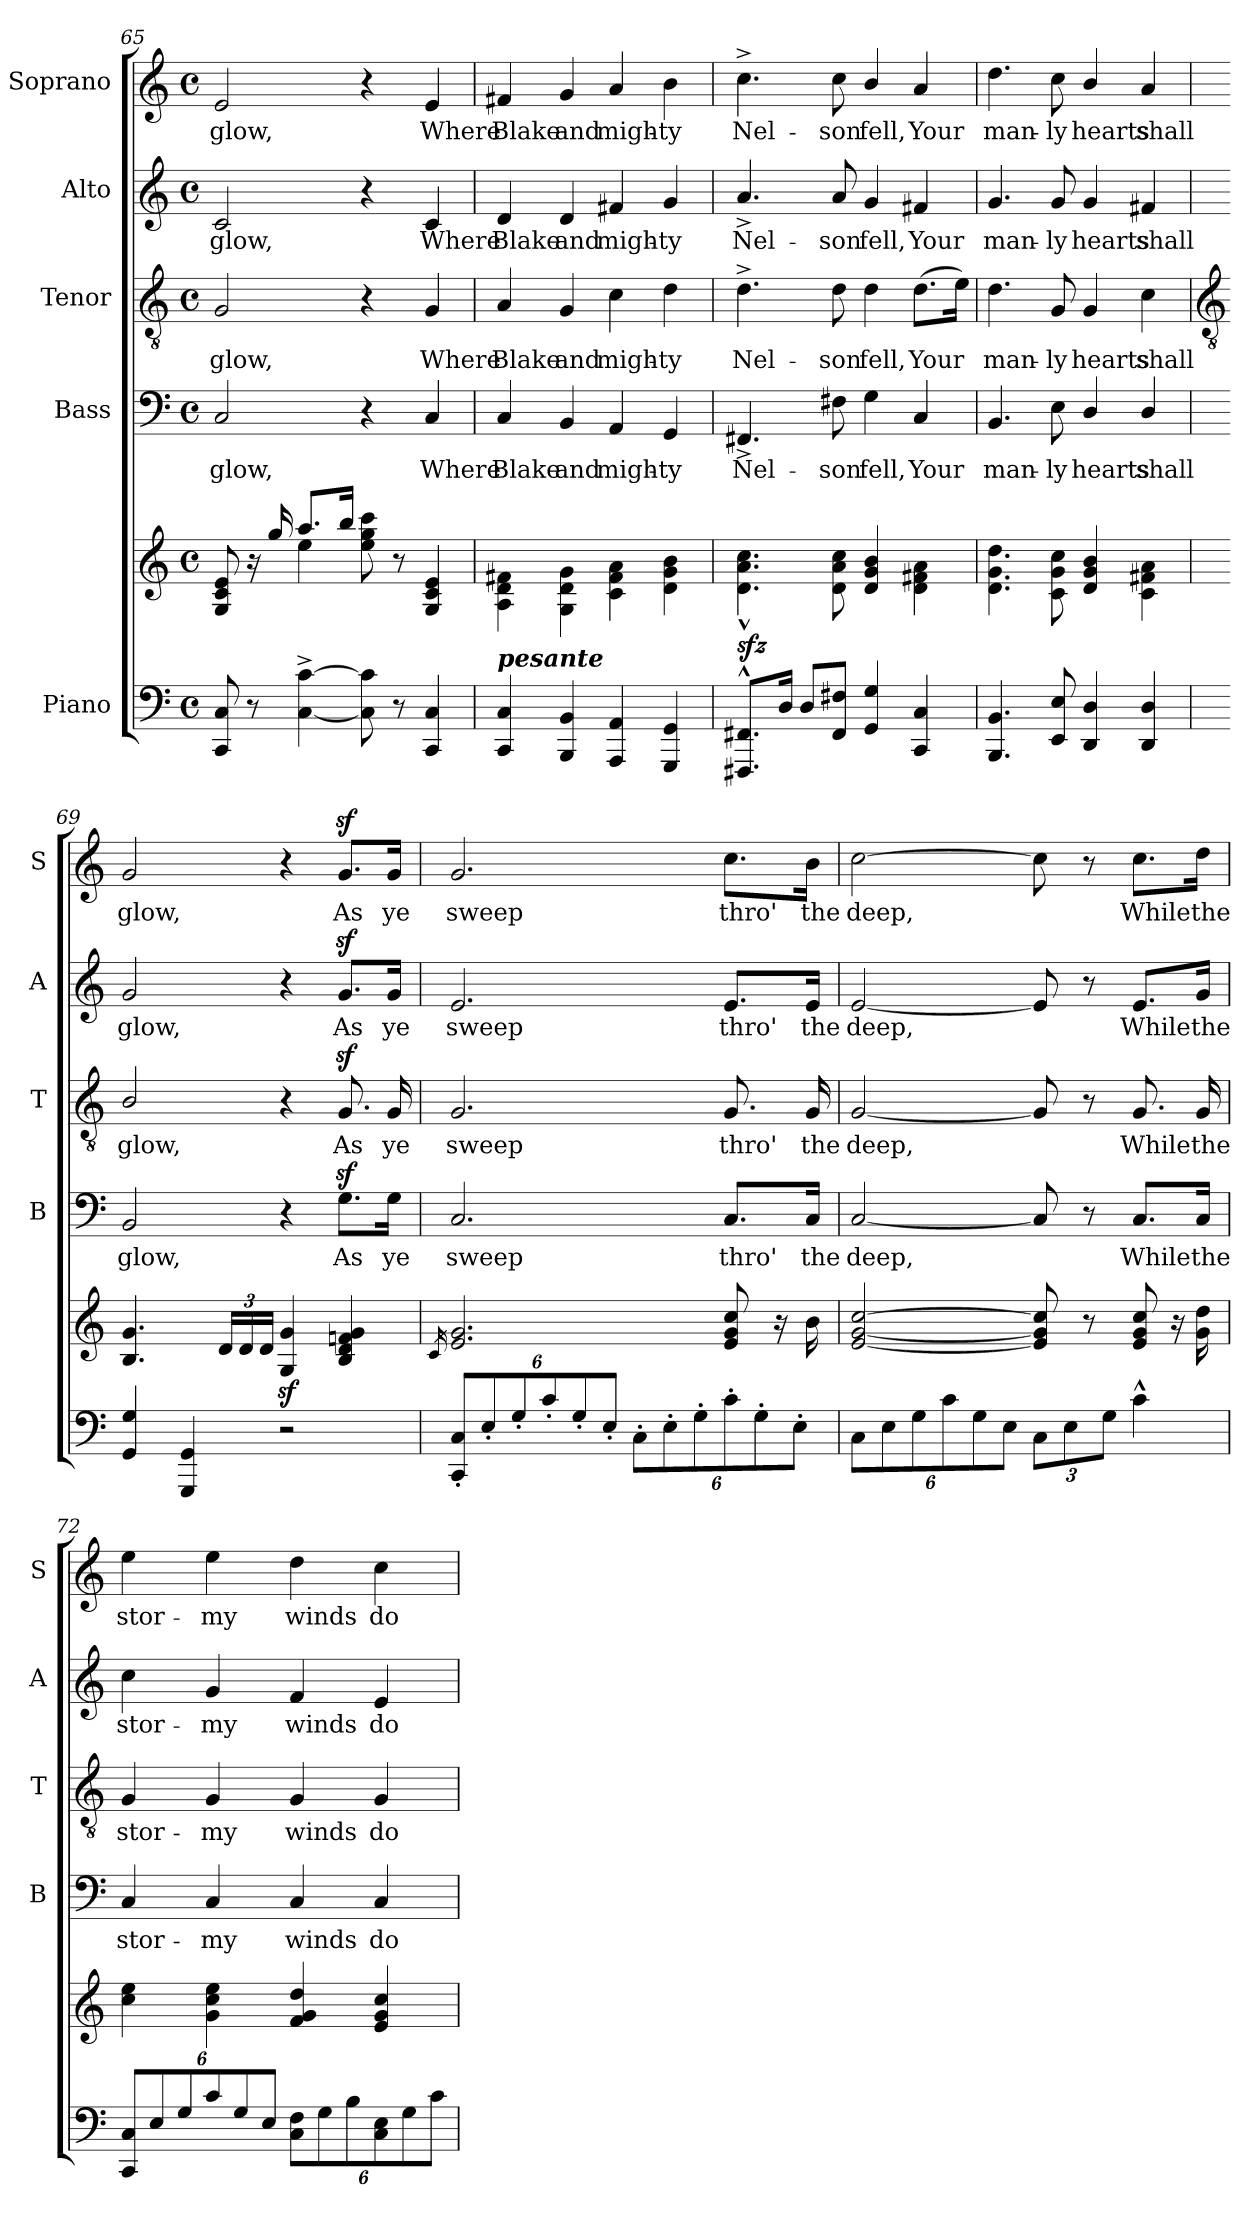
**kern	**kern	**dynam	**kern	**text	**kern	**text	**kern	**text	**kern	**text
*part5	*part5	*part5	*part4	*part4	*part3	*part3	*part2	*part2	*part1	*part1
*staff6	*staff5	*staff5/6	*staff4	*staff4	*staff3	*staff3	*staff2	*staff2	*staff1	*staff1
*I"Piano	*	*	*I"Bass	*	*I"Tenor	*	*I"Alto	*	*I"Soprano	*
*	*	*	*I'B	*	*I'T	*	*I'A	*	*I'S	*
*clefF4	*clefG2	*	*clefF4	*	*clefGv2	*	*clefG2	*	*clefG2	*
*k[]	*k[]	*	*k[]	*	*k[]	*	*k[]	*	*k[]	*
*C:	*C:	*	*C:	*	*C:	*	*C:	*	*C:	*
*M4/4	*M4/4	*	*M4/4	*	*M4/4	*	*M4/4	*	*M4/4	*
*met(c)	*met(c)	*	*met(c)	*	*met(c)	*	*met(c)	*	*met(c)	*
=65	=65	=65	=65	=65	=65	=65	=65	=65	=65	=65
*	*^	*	*	*	*	*	*	*	*	*
!	!	!	!	!	!LO:LY:b	!	!LO:LY:b	!	!LO:LY:b	!	!LO:LY:b
8CC 8C	8ryy	8G 8c 8e	.	2C	glow,	2G	glow,	2c	glow,	2e	glow,
8r	16r	8ryy	.	.	.	.	.	.	.	.	.
.	16gg/	.	.	.	.	.	.	.	.	.	.
[4C^ [4c^	8.aa/L	4ee	.	.	.	.	.	.	.	.	.
.	16bb/J	.	.	.	.	.	.	.	.	.	.
8C] 8c]	2ryy	8ee 8gg 8ccc	.	4r	.	4r	.	4r	.	4r	.
8r	.	8r	.	.	.	.	.	.	.	.	.
!	!	!	!	!	!LO:LY:b	!	!LO:LY:b	!	!LO:LY:b	!	!LO:LY:b
4CC 4C	.	4G 4c 4e	.	4C	Where	4G	Where	4c	Where	4e	Where
=66	=66	=66	=66	=66	=66	=66	=66	=66	=66	=66	=66
!LO:TX:a:Bi:t=pesante	!	!	!	!	!	!	!	!	!	!	!
!	!	!	!	!	!LO:LY:b	!	!LO:LY:b	!	!LO:LY:b	!	!LO:LY:b
4CC 4C	1ryy	4A 4d 4f#X	.	4C	Blake	4A	Blake	4d	Blake	4f#X	Blake
!	!	!	!	!	!LO:LY:b	!	!LO:LY:b	!	!LO:LY:b	!	!LO:LY:b
4BBB 4BB	.	4G 4d 4g	.	4BB	and	4G	and	4d	and	4g	and
!	!	!	!	!	!LO:LY:b	!	!LO:LY:b	!	!LO:LY:b	!	!LO:LY:b
4AAA 4AA	.	4c 4f# 4a	.	4AA	migh-	4c	migh-	4f#X	migh-	4a	migh-
!	!	!	!	!	!LO:LY:b	!	!LO:LY:b	!	!LO:LY:b	!	!LO:LY:b
4GGG 4GG	.	4d 4g 4b	.	4GG	-ty	4d	-ty	4g	-ty	4b	-ty
=67	=67	=67	=67	=67	=67	=67	=67	=67	=67	=67	=67
!	!	!	!LO:DY:b	!	!LO:LY:b	!	!LO:LY:b	!	!LO:LY:b	!	!LO:LY:b
8.FFF#X^^ 8.FF#X^^L	1ryy	4.d^^ 4.a^^ 4.cc^^	sfz	4.FF#X^	Nel-	4.d^	Nel-	4.a^	Nel-	4.cc^	Nel-
16DJ	.	.	.	.	.	.	.	.	.	.	.
8DL	.	.	.	.	.	.	.	.	.	.	.
!	!	!	!	!	!LO:LY:b	!	!LO:LY:b	!	!LO:LY:b	!	!LO:LY:b
8FF# 8F#XJ	.	8d 8a 8cc	.	8F#X	-son	8d	-son	8a	-son	8cc	-son
!	!	!	!	!	!LO:LY:b	!	!LO:LY:b	!	!LO:LY:b	!	!LO:LY:b
4GG 4G	.	4d/ 4g/ 4b/	.	4G	fell,	4d\	fell,	4g/	fell,	4b/	fell,
!	!	!	!	!	!LO:LY:b	!	!LO:LY:b	!	!LO:LY:b	!	!LO:LY:b
4CC 4C	.	4d 4f#X 4a	.	4C	Your	(>8.dL	Your	4f#X	Your	4a	Your
.	.	.	.	.	.	16eJ)	.	.	.	.	.
=68	=68	=68	=68	=68	=68	=68	=68	=68	=68	=68	=68
!	!	!	!	!	!LO:LY:b	!	!LO:LY:b	!	!LO:LY:b	!	!LO:LY:b
4.BBB 4.BB	1ryy	4.d 4.g 4.dd	.	4.BB	man-	4.d	man-	4.g	man-	4.dd	man-
!	!	!	!	!	!LO:LY:b	!	!LO:LY:b	!	!LO:LY:b	!	!LO:LY:b
8EE 8E	.	8c 8g 8cc	.	8E	-ly	8G	-ly	8g	-ly	8cc	-ly
!	!	!	!	!	!LO:LY:b	!	!LO:LY:b	!	!LO:LY:b	!	!LO:LY:b
4DD/ 4D/	.	4d/ 4g/ 4b/	.	4D/	hearts	4G/	hearts	4g/	hearts	4b/	hearts
!	!	!	!	!	!LO:LY:b	!	!LO:LY:b	!	!LO:LY:b	!	!LO:LY:b
4DD/ 4D/	.	4c 4f#X 4a	.	4D/	shall	4c\	shall	4f#X	shall	4a	shall
*	*v	*v	*	*	*	*	*	*	*	*	*
!!LO:LB:g=z
=69	=69	=69	=69	=69	=69	=69	=69	=69	=69	=69
*	*	*	*	*	*clefGv2	*	*	*	*	*
*	*^	*	*	*	*	*	*	*	*	*
!	!	!	!	!	!LO:LY:b	!	!LO:LY:b	!	!LO:LY:b	!	!LO:LY:b
*	*v	*v	*	*	*	*	*	*	*	*	*
4GG 4G	4.B 4.g	.	2BB/	glow,	2B/	glow,	2g	glow,	2g	glow,
4GGG 4GG	.	.	.	.	.	.	.	.	.	.
.	24dLL	.	.	.	.	.	.	.	.	.
.	24d	.	.	.	.	.	.	.	.	.
.	24dJJ	.	.	.	.	.	.	.	.	.
2r	4Gz< 4gz<	.	4r	.	4r	.	4r	.	4r	.
!	!	!	!	!LO:LY:b	!	!LO:LY:b	!	!LO:LY:b	!	!LO:LY:b
.	4B 4d 4fn 4g	.	8.Gz<\L	As	8.Gz<	As	8.gz</L	As	8.gz</L	As
!	!	!	!	!LO:LY:b	!	!LO:LY:b	!	!LO:LY:b	!	!LO:LY:b
.	.	.	16G\Jk	ye	16G	ye	16g/Jk	ye	16g/Jk	ye
=70	=70	=70	=70	=70	=70	=70	=70	=70	=70	=70
.	16qc	.	.	.	.	.	.	.	.	.
!	!	!	!	!LO:LY:b	!	!LO:LY:b	!	!LO:LY:b	!	!LO:LY:b
12CC' 12C'L	2.e 2.g	.	2.C	sweep	2.G	sweep	2.e	sweep	2.g	sweep
12E'	.	.	.	.	.	.	.	.	.	.
12G'	.	.	.	.	.	.	.	.	.	.
12c'	.	.	.	.	.	.	.	.	.	.
12G'	.	.	.	.	.	.	.	.	.	.
12E'J	.	.	.	.	.	.	.	.	.	.
12C'L	.	.	.	.	.	.	.	.	.	.
12E'	.	.	.	.	.	.	.	.	.	.
12G'	.	.	.	.	.	.	.	.	.	.
!	!	!	!	!LO:LY:b	!	!LO:LY:b	!	!LO:LY:b	!	!LO:LY:b
12c'	8e 8g 8cc	.	8.C/L	thro'	8.G	thro'	8.e/L	thro'	8.cc\L	thro'
12G'	.	.	.	.	.	.	.	.	.	.
.	16r	.	.	.	.	.	.	.	.	.
12E'J	.	.	.	.	.	.	.	.	.	.
!	!	!	!	!LO:LY:b	!	!LO:LY:b	!	!LO:LY:b	!	!LO:LY:b
.	16b	.	16C/Jk	the	16G	the	16e/Jk	the	16b\Jk	the
=71	=71	=71	=71	=71	=71	=71	=71	=71	=71	=71
!	!	!	!	!LO:LY:b	!	!LO:LY:b	!	!LO:LY:b	!	!LO:LY:b
12CL	[2e [2g [2cc	.	[2C	deep,	[2G	deep,	[2e	deep,	[2cc	deep,
12E	.	.	.	.	.	.	.	.	.	.
12G	.	.	.	.	.	.	.	.	.	.
12c	.	.	.	.	.	.	.	.	.	.
12G	.	.	.	.	.	.	.	.	.	.
12EJ	.	.	.	.	.	.	.	.	.	.
12CL	8e] 8g] 8cc]	.	8C]	.	8G]	.	8e]	.	8cc]	.
12E	.	.	.	.	.	.	.	.	.	.
.	8r	.	8r	.	8r	.	8r	.	8r	.
12GJ	.	.	.	.	.	.	.	.	.	.
!	!	!	!	!LO:LY:b	!	!LO:LY:b	!	!LO:LY:b	!	!LO:LY:b
4c^^	8e 8g 8cc	.	8.C/L	While	8.G	While	8.e/L	While	8.cc\L	While
.	16r	.	.	.	.	.	.	.	.	.
!	!	!	!	!LO:LY:b	!	!LO:LY:b	!	!LO:LY:b	!	!LO:LY:b
.	16g 16dd	.	16C/Jk	the	16G	the	16g/Jk	the	16dd\Jk	the
=72	=72	=72	=72	=72	=72	=72	=72	=72	=72	=72
!	!	!	!	!LO:LY:b	!	!LO:LY:b	!	!LO:LY:b	!	!LO:LY:b
12CC 12CL	4cc 4ee	.	4C	stor-	4G	stor-	4cc	stor-	4ee	stor-
12E	.	.	.	.	.	.	.	.	.	.
12G	.	.	.	.	.	.	.	.	.	.
!	!	!	!	!LO:LY:b	!	!LO:LY:b	!	!LO:LY:b	!	!LO:LY:b
12c	4g 4cc 4ee	.	4C	-my	4G	-my	4g	-my	4ee	-my
12G	.	.	.	.	.	.	.	.	.	.
12EJ	.	.	.	.	.	.	.	.	.	.
!	!	!	!	!LO:LY:b	!	!LO:LY:b	!	!LO:LY:b	!	!LO:LY:b
12C 12FL	4f 4g 4dd	.	4C	winds	4G	winds	4f	winds	4dd	winds
12G	.	.	.	.	.	.	.	.	.	.
12B	.	.	.	.	.	.	.	.	.	.
!	!	!	!	!LO:LY:b	!	!LO:LY:b	!	!LO:LY:b	!	!LO:LY:b
12C 12E	4e 4g 4cc	.	4C	do	4G	do	4e	do	4cc	do
12G	.	.	.	.	.	.	.	.	.	.
12cJ	.	.	.	.	.	.	.	.	.	.
=	=	=	=	=	=	=	=	=	=	=
*-	*-	*-	*-	*-	*-	*-	*-	*-	*-	*-
